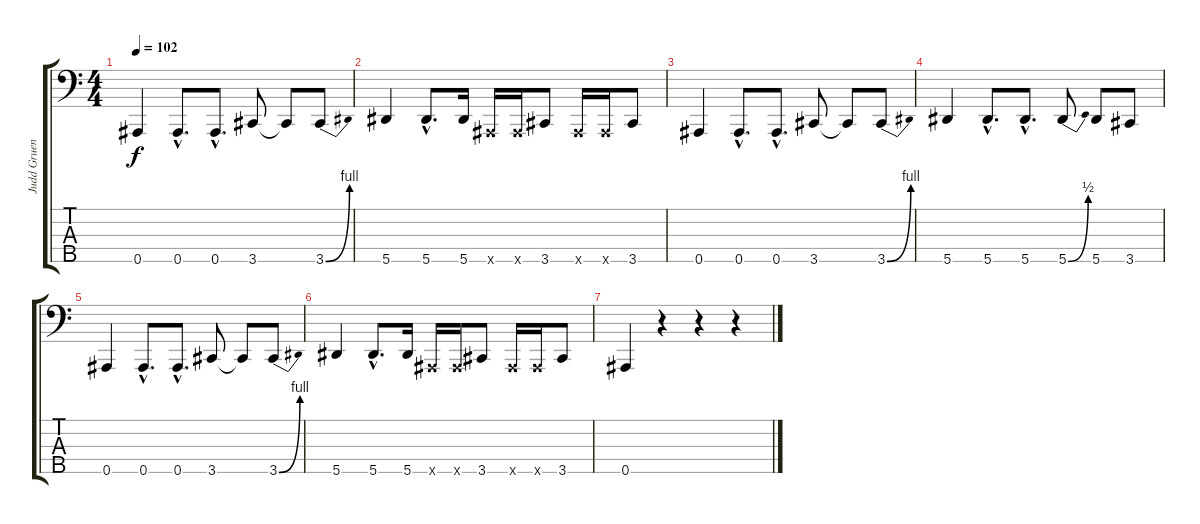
\track ("Judd Gruenbaum (Bass)" "Judd Gruen") {instrument electricbasspick}
\staff {score tabs}
\tuning (Gb2 Db2 Ab1 Eb1 Bb0) {hide}
\ts (4 4)
\tempo 102
\clef f4
\ks c
0.5.4{dy f} 0.5{hac}.8{d} 0.5{hac}.8{d} 3.5.8 3.5{t}.8 3.5{be (bend 0 0 60 4)}.8 |
5.5.4 5.5{hac}.8{d} 5.5.16 0.5{x}.16 0.5{x}.16 3.5.8 0.5{x}.16 0.5{x}.16 3.5.8 |
0.5.4 0.5{hac}.8{d} 0.5{hac}.8{d} 3.5.8 3.5{t}.8 3.5{be (bend 0 0 60 4)}.8 |
5.5.4 5.5{hac}.8{d} 5.5{hac}.8{d} 5.5{be (bend 0 0 60 2)}.8 5.5.8 3.5.8 |
0.5.4 0.5{hac}.8{d} 0.5{hac}.8{d} 3.5.8 3.5{t}.8 3.5{be (bend 0 0 60 4)}.8 |
5.5.4 5.5{hac}.8{d} 5.5.16 0.5{x}.16 0.5{x}.16 3.5.8 0.5{x}.16 0.5{x}.16 3.5.8 |
0.5.4 r.4 r.4 r.4
